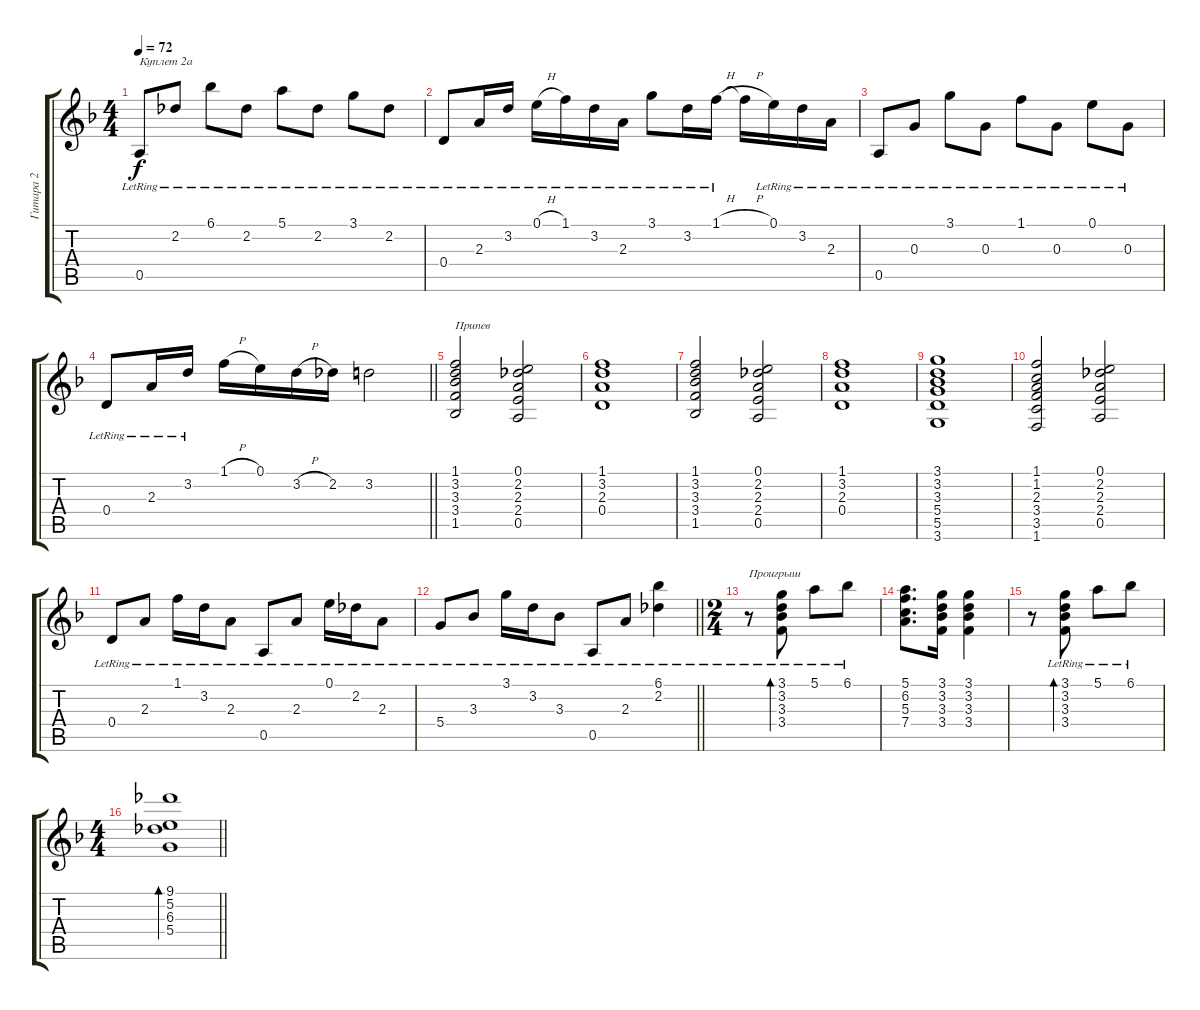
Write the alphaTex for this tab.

\track ("Гитара 2" "Гитара 2") {instrument acousticguitarsteel}
\staff {score tabs}
\tuning (E4 B3 G3 D3 A2 E2) {hide}
\ts (4 4)
\tempo 72
\clef g2
\ks dminor
0.5{lr}.8{txt "Куплет 2а" dy f} 2.2{lr}.8 6.1{lr}.8 2.2{lr}.8 5.1{lr}.8 2.2{lr}.8 3.1{lr}.8 2.2{lr}.8 |
0.4{lr}.8 2.3{lr}.16 3.2{lr}.16 0.1{h lr}.16 1.1{lr}.16 3.2{lr}.16 2.3{lr}.16 3.1{lr}.8 3.2{lr}.16 1.1{h lr}.16 1.1{h t}.16 0.1{lr}.16 3.2{lr}.16 2.3{lr}.16 |
0.5{lr}.8 0.3{lr}.8 3.1{lr}.8 0.3{lr}.8 1.1{lr}.8 0.3{lr}.8 0.1{lr}.8 0.3{lr}.8 |
\barLineRight lightlight
0.4{lr}.8 2.3{lr}.16 3.2{lr}.16 1.1{h}.16 0.1.16 3.2{h}.16 2.2.16 3.2.2 |
(1.1 3.2 3.3 3.4 1.5).2{txt "Припев"} (0.1 2.2 2.3 2.4 0.5).2 |
(1.1 3.2 2.3 0.4).1 |
(1.1 3.2 3.3 3.4 1.5).2 (0.1 2.2 2.3 2.4 0.5).2 |
(1.1 3.2 2.3 0.4).1 |
(3.1 3.2 3.3 5.4 5.5 3.6).1 |
(1.1 1.2 2.3 3.4 3.5 1.6).2 (0.1 2.2 2.3 2.4 0.5).2 |
0.4{lr}.8 2.3{lr}.8 1.1{lr}.16 3.2{lr}.16 2.3{lr}.8 0.5{lr}.8 2.3{lr}.8 0.1{lr}.16 2.2{lr}.16 2.3{lr}.8 |
\barLineRight lightlight
5.4{lr}.8 3.3{lr}.8 3.1{lr}.16 3.2{lr}.16 3.3{lr}.8 0.5{lr}.8 2.3{lr}.8 (6.1{lr} 2.2{lr}).4 |
\ts (2 4)
r.8{txt "Проигрыш"} (3.1{lr} 3.2{lr} 3.3{lr} 3.4{lr}).8{bd 120} 5.1{lr}.8 6.1{lr}.8 |
(5.1 6.2 5.3 7.4).8{d} (3.1 3.2 3.3 3.4).16 (3.1 3.2 3.3 3.4).4 |
r.8 (3.1{lr} 3.2{lr} 3.3{lr} 3.4{lr}).8{bd 120} 5.1{lr}.8 6.1{lr}.8 |
\ts (4 4)
\barLineRight lightlight
(9.1 5.2 6.3 5.4).1{bd 120}
